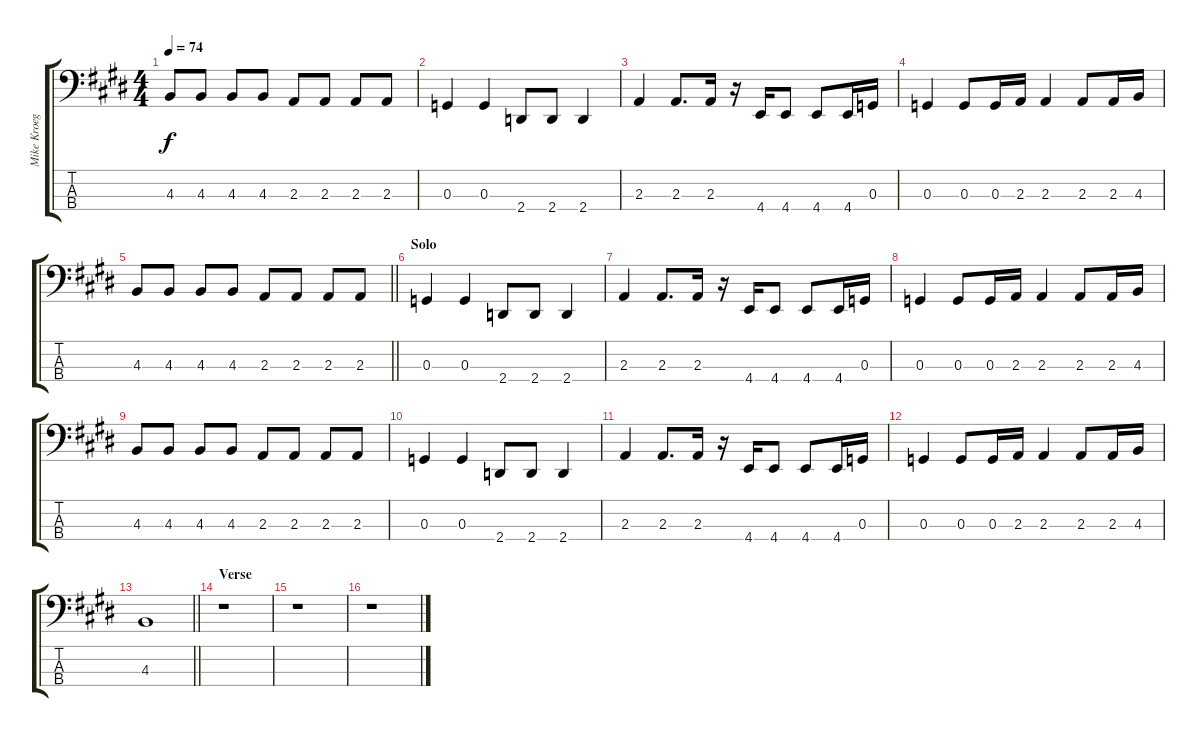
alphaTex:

\track ("Mike Kroeger Bass" "Mike Kroeg") {instrument electricbasspick}
\staff {score tabs}
\tuning (F2 C2 G1 C1) {hide}
\ts (4 4)
\tempo 74
\clef f4
\ks c#minor
4.3.8{dy f} 4.3.8 4.3.8 4.3.8 2.3.8 2.3.8 2.3.8 2.3.8 |
\ks e
0.3.4 0.3.4 2.4.8 2.4.8 2.4.4 |
\ks c#minor
2.3.4 2.3.8{d} 2.3.16 r.16 4.4.16 4.4.8 4.4.8 4.4.16 0.3.16 |
\ks e
0.3.4 0.3.8 0.3.16 2.3.16 2.3.4 2.3.8 2.3.16 4.3.16 |
\barLineRight lightlight
\ks c#minor
4.3.8 4.3.8 4.3.8 4.3.8 2.3.8 2.3.8 2.3.8 2.3.8 |
\section ("" "Solo")
\ks e
0.3.4 0.3.4 2.4.8 2.4.8 2.4.4 |
\ks c#minor
2.3.4 2.3.8{d} 2.3.16 r.16 4.4.16 4.4.8 4.4.8 4.4.16 0.3.16 |
\ks e
0.3.4 0.3.8 0.3.16 2.3.16 2.3.4 2.3.8 2.3.16 4.3.16 |
\ks c#minor
4.3.8 4.3.8 4.3.8 4.3.8 2.3.8 2.3.8 2.3.8 2.3.8 |
\ks e
0.3.4 0.3.4 2.4.8 2.4.8 2.4.4 |
\ks c#minor
2.3.4 2.3.8{d} 2.3.16 r.16 4.4.16 4.4.8 4.4.8 4.4.16 0.3.16 |
\ks e
0.3.4 0.3.8 0.3.16 2.3.16 2.3.4 2.3.8 2.3.16 4.3.16 |
\barLineRight lightlight
\ks c#minor
4.3.1 |
\section ("" "Verse")
r.1 |
r.1 |
\ks e
r.1
